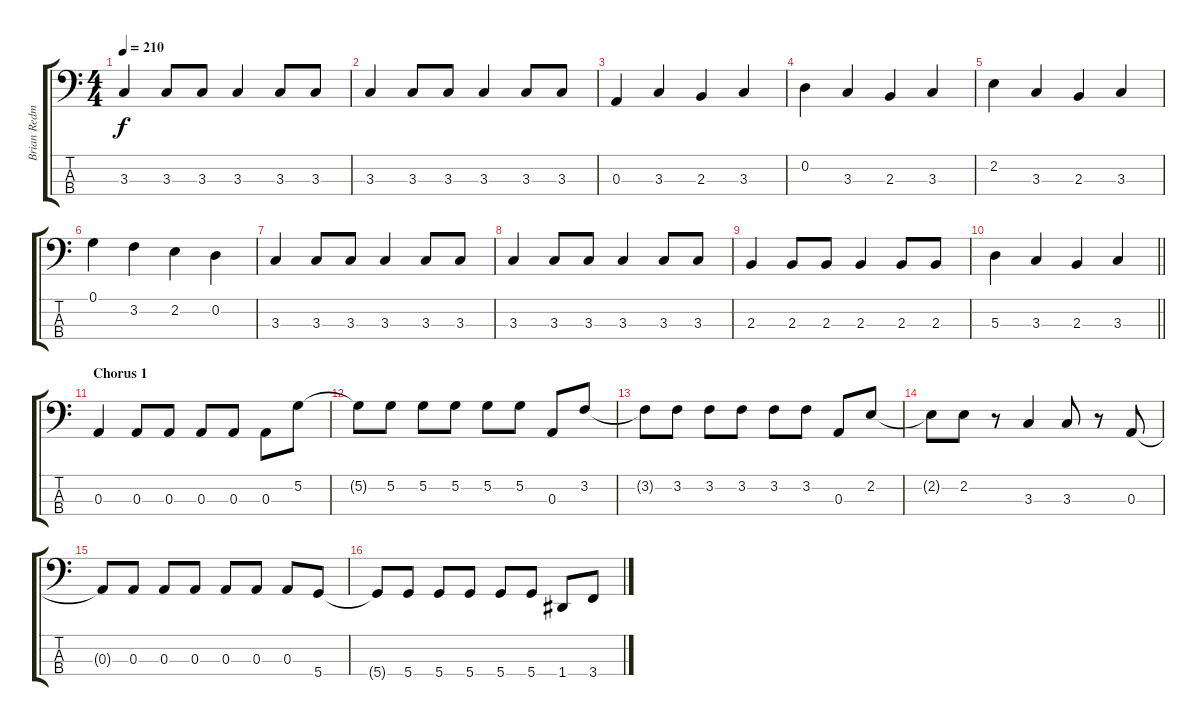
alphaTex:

\track ("Brian Redman" "Brian Redm") {instrument electricbassfinger}
\staff {score tabs}
\tuning (G2 D2 A1 D1) {hide}
\ts (4 4)
\tempo 210
\clef f4
\ks c
3.3.4{dy f} 3.3.8 3.3.8 3.3.4 3.3.8 3.3.8 |
3.3.4 3.3.8 3.3.8 3.3.4 3.3.8 3.3.8 |
0.3.4 3.3.4 2.3.4 3.3.4 |
0.2.4 3.3.4 2.3.4 3.3.4 |
2.2.4 3.3.4 2.3.4 3.3.4 |
0.1.4 3.2.4 2.2.4 0.2.4 |
3.3.4 3.3.8 3.3.8 3.3.4 3.3.8 3.3.8 |
3.3.4 3.3.8 3.3.8 3.3.4 3.3.8 3.3.8 |
2.3.4 2.3.8 2.3.8 2.3.4 2.3.8 2.3.8 |
\barLineRight lightlight
5.3.4 3.3.4 2.3.4 3.3.4 |
\section ("" "Chorus 1")
0.3.4 0.3.8 0.3.8 0.3.8 0.3.8 0.3.8 5.2.8 |
5.2{t}.8 5.2.8 5.2.8 5.2.8 5.2.8 5.2.8 0.3.8 3.2.8 |
3.2{t}.8 3.2.8 3.2.8 3.2.8 3.2.8 3.2.8 0.3.8 2.2.8 |
2.2{t}.8 2.2.8 r.8 3.3.4 3.3.8 r.8 0.3.8 |
0.3{t}.8 0.3.8 0.3.8 0.3.8 0.3.8 0.3.8 0.3.8 5.4.8 |
5.4{t}.8 5.4.8 5.4.8 5.4.8 5.4.8 5.4.8 1.4.8 3.4.8
